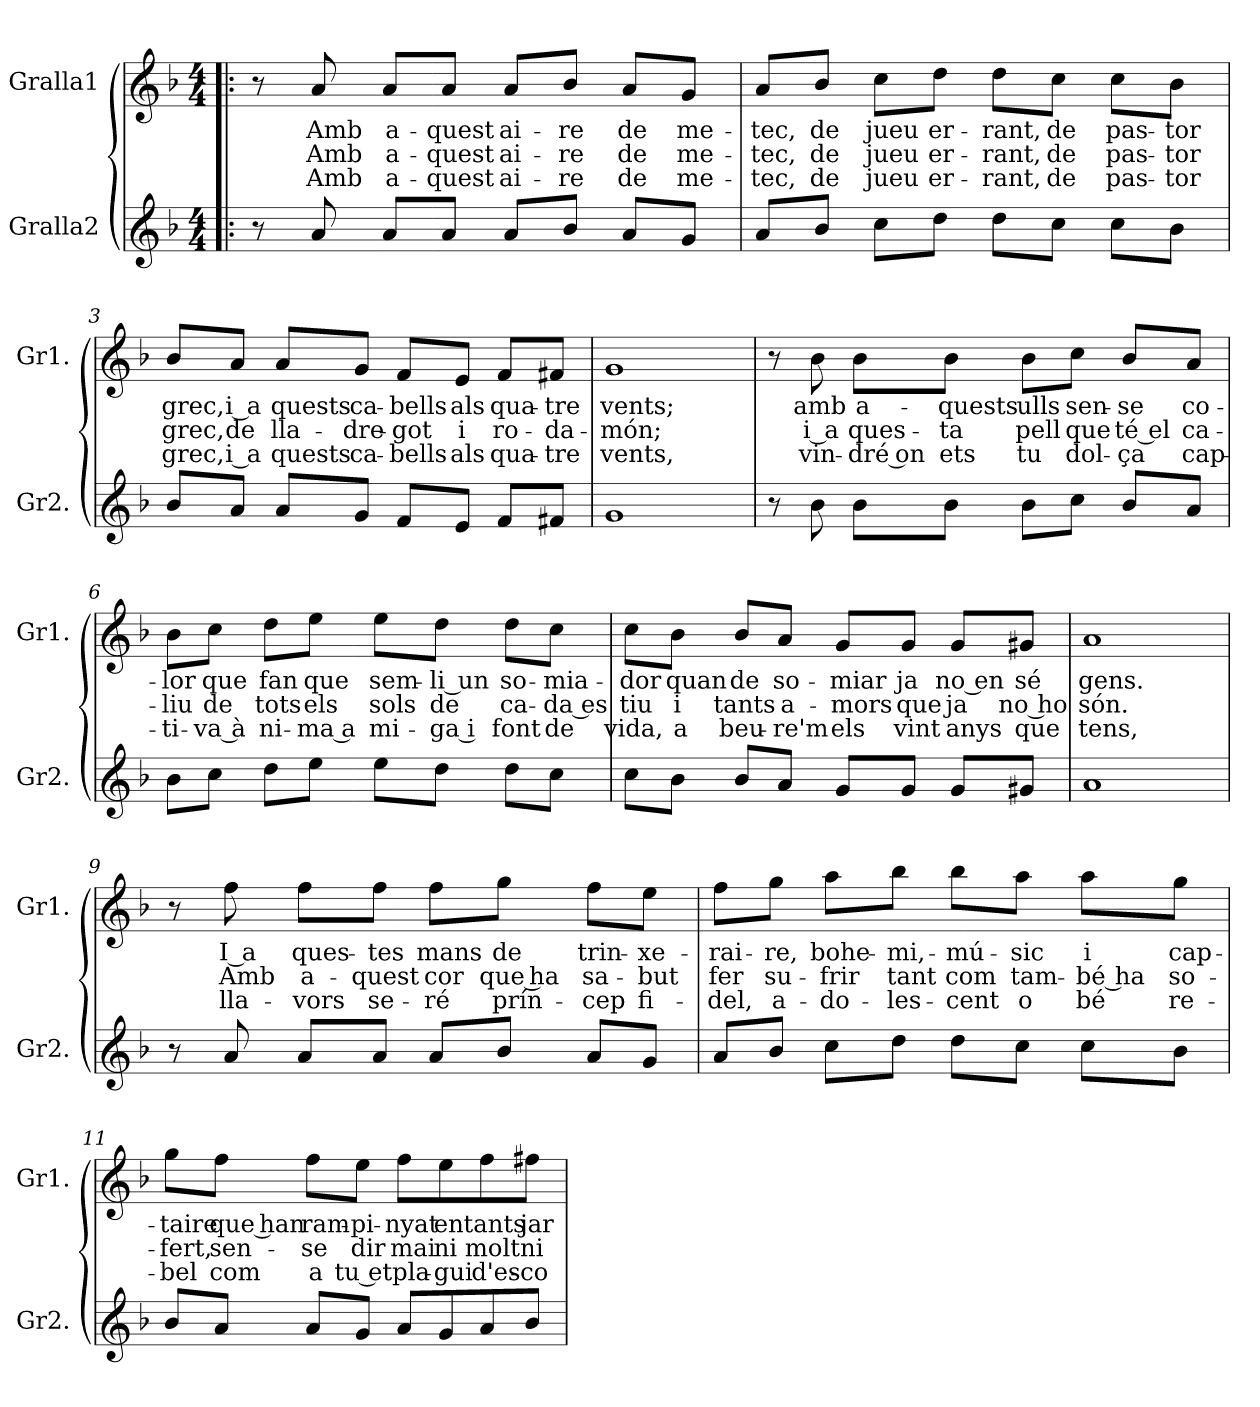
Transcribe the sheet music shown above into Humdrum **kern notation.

**kern	**kern	**text	**text	**text
*part2	*part1	*part1	*part1	*part1
*staff2	*staff1	*staff1	*staff1	*staff1
*I"Gralla2	*I"Gralla1	*	*	*
*I'Gr2.	*I'Gr1.	*	*	*
*clefG2	*clefG2	*	*	*
*k[b-]	*k[b-]	*	*	*
*M4/4	*M4/4	*	*	*
*MM80	*MM80	*	*	*
=1!|:	=1!|:	=1!|:	=1!|:	=1!|:
8r	8r	.	.	.
!	!	!LO:LY:b	!LO:LY:b	!LO:LY:b
8a/	8a/	Amb	Amb	Amb
!	!	!LO:LY:b	!LO:LY:b	!LO:LY:b
8a/L	8a/L	a-	a-	a-
!	!	!LO:LY:b	!LO:LY:b	!LO:LY:b
8a/J	8a/J	-quest	-quest	-quest
!	!	!LO:LY:b	!LO:LY:b	!LO:LY:b
8a/L	8a/L	ai-	ai-	ai-
!	!	!LO:LY:b	!LO:LY:b	!LO:LY:b
8b-/J	8b-/J	-re	-re	-re
!	!	!LO:LY:b	!LO:LY:b	!LO:LY:b
8a/L	8a/L	de	de	de
!	!	!LO:LY:b	!LO:LY:b	!LO:LY:b
8g/J	8g/J	me-	me-	me-
=2	=2	=2	=2	=2
!	!	!LO:LY:b	!LO:LY:b	!LO:LY:b
8a/L	8a/L	-tec,	-tec,	-tec,
!	!	!LO:LY:b	!LO:LY:b	!LO:LY:b
8b-/J	8b-/J	de	de	de
!	!	!LO:LY:b	!LO:LY:b	!LO:LY:b
8cc\L	8cc\L	jueu	jueu	jueu
!	!	!LO:LY:b	!LO:LY:b	!LO:LY:b
8dd\J	8dd\J	er-	er-	er-
!	!	!LO:LY:b	!LO:LY:b	!LO:LY:b
8dd\L	8dd\L	-rant,	-rant,	-rant,
!	!	!LO:LY:b	!LO:LY:b	!LO:LY:b
8cc\J	8cc\J	de	de	de
!	!	!LO:LY:b	!LO:LY:b	!LO:LY:b
8cc\L	8cc\L	pas-	pas-	pas-
!	!	!LO:LY:b	!LO:LY:b	!LO:LY:b
8b-\J	8b-\J	-tor	-tor	-tor
=3	=3	=3	=3	=3
!	!	!LO:LY:b	!LO:LY:b	!LO:LY:b
8b-/L	8b-/L	grec,	grec,	grec,
!	!	!LO:LY:b	!LO:LY:b	!LO:LY:b
8a/J	8a/J	i a	de	i a
!	!	!LO:LY:b	!LO:LY:b	!LO:LY:b
8a/L	8a/L	-quests	lla-	-quests
!	!	!LO:LY:b	!LO:LY:b	!LO:LY:b
8g/J	8g/J	ca-	-dre-	ca-
!	!	!LO:LY:b	!LO:LY:b	!LO:LY:b
8f/L	8f/L	-bells	-got	-bells
!	!	!LO:LY:b	!LO:LY:b	!LO:LY:b
8e/J	8e/J	als	i	als
!	!	!LO:LY:b	!LO:LY:b	!LO:LY:b
8f/L	8f/L	qua-	ro-	qua-
!	!	!LO:LY:b	!LO:LY:b	!LO:LY:b
8f#X/J	8f#X/J	-tre	-da-	-tre
=4	=4	=4	=4	=4
!	!	!LO:LY:b	!LO:LY:b	!LO:LY:b
1g	1g	vents;	-món;	vents,
!!LO:LB:g=z
=5	=5	=5	=5	=5
8r	8r	.	.	.
!	!	!LO:LY:b	!LO:LY:b	!LO:LY:b
8b-\	8b-\	amb	i a	vin-
!	!	!LO:LY:b	!LO:LY:b	!LO:LY:b
8b-\L	8b-\L	a-	-ques-	dré on
!	!	!LO:LY:b	!LO:LY:b	!LO:LY:b
8b-\J	8b-\J	-quests	-ta	ets
!	!	!LO:LY:b	!LO:LY:b	!LO:LY:b
8b-\L	8b-\L	ulls	pell	tu
!	!	!LO:LY:b	!LO:LY:b	!LO:LY:b
8cc\J	8cc\J	sen-	que	dol-
!	!	!LO:LY:b	!LO:LY:b	!LO:LY:b
8b-/L	8b-/L	-se	té el	-ça
!	!	!LO:LY:b	!LO:LY:b	!LO:LY:b
8a/J	8a/J	co-	ca-	cap-
=6	=6	=6	=6	=6
!	!	!LO:LY:b	!LO:LY:b	!LO:LY:b
8b-\L	8b-\L	-lor	-liu	-ti-
!	!	!LO:LY:b	!LO:LY:b	!LO:LY:b
8cc\J	8cc\J	que	de	va à
!	!	!LO:LY:b	!LO:LY:b	!LO:LY:b
8dd\L	8dd\L	fan	tots	-ni-
!	!	!LO:LY:b	!LO:LY:b	!LO:LY:b
8ee\J	8ee\J	que	els	ma a
!	!	!LO:LY:b	!LO:LY:b	!LO:LY:b
8ee\L	8ee\L	sem-	sols	-mi-
!	!	!LO:LY:b	!LO:LY:b	!LO:LY:b
8dd\J	8dd\J	li un	de	ga i
!	!	!LO:LY:b	!LO:LY:b	!LO:LY:b
8dd\L	8dd\L	so-	ca-	font
!	!	!LO:LY:b	!LO:LY:b	!LO:LY:b
8cc\J	8cc\J	-mia-	da es	de
!!LO:LB:g=z
=7	=7	=7	=7	=7
!	!	!LO:LY:b	!LO:LY:b	!LO:LY:b
8cc\L	8cc\L	-dor	-tiu	vida,
!	!	!LO:LY:b	!LO:LY:b	!LO:LY:b
8b-\J	8b-\J	quan	i	a
!	!	!LO:LY:b	!LO:LY:b	!LO:LY:b
8b-/L	8b-/L	de	tants	beu-
!	!	!LO:LY:b	!LO:LY:b	!LO:LY:b
8a/J	8a/J	so-	a-	-re'm
!	!	!LO:LY:b	!LO:LY:b	!LO:LY:b
8g/L	8g/L	-miar	-mors	els
!	!	!LO:LY:b	!LO:LY:b	!LO:LY:b
8g/J	8g/J	ja	que	vint
!	!	!LO:LY:b	!LO:LY:b	!LO:LY:b
8g/L	8g/L	no en	ja	anys
!	!	!LO:LY:b	!LO:LY:b	!LO:LY:b
8g#X/J	8g#X/J	sé	no ho	que
=8	=8	=8	=8	=8
!	!	!LO:LY:b	!LO:LY:b	!LO:LY:b
1a	1a	gens.	són.	tens,
=9	=9	=9	=9	=9
8r	8r	.	.	.
!	!	!LO:LY:b	!LO:LY:b	!LO:LY:b
8a/	8ff\	I a	Amb	lla-
!	!	!LO:LY:b	!LO:LY:b	!LO:LY:b
8a/L	8ff\L	-ques-	a-	-vors
!	!	!LO:LY:b	!LO:LY:b	!LO:LY:b
8a/J	8ff\J	-tes	-quest	se-
!	!	!LO:LY:b	!LO:LY:b	!LO:LY:b
8a/L	8ff\L	mans	cor	-ré
!	!	!LO:LY:b	!LO:LY:b	!LO:LY:b
8b-/J	8gg\J	de	que ha	prín-
!	!	!LO:LY:b	!LO:LY:b	!LO:LY:b
8a/L	8ff\L	trin-	sa-	-cep
!	!	!LO:LY:b	!LO:LY:b	!LO:LY:b
8g/J	8ee\J	-xe-	-but	fi-
!!LO:LB:g=z
=10	=10	=10	=10	=10
!	!	!LO:LY:b	!LO:LY:b	!LO:LY:b
8a/L	8ff\L	-rai-	fer	-del,
!	!	!LO:LY:b	!LO:LY:b	!LO:LY:b
8b-/J	8gg\J	-re,	su-	a-
!	!	!LO:LY:b	!LO:LY:b	!LO:LY:b
8cc\L	8aa\L	bohe-	-frir	-do-
!	!	!LO:LY:b	!LO:LY:b	!LO:LY:b
8dd\J	8bb-\J	-mi,-	tant	-les-
!	!	!LO:LY:b	!LO:LY:b	!LO:LY:b
8dd\L	8bb-\L	-mú-	com	-cent
!	!	!LO:LY:b	!LO:LY:b	!LO:LY:b
8cc\J	8aa\J	-sic	tam-	o
!	!	!LO:LY:b	!LO:LY:b	!LO:LY:b
8cc\L	8aa\L	i	bé ha	bé
!	!	!LO:LY:b	!LO:LY:b	!LO:LY:b
8b-\J	8gg\J	cap-	so-	re-
=11	=11	=11	=11	=11
!	!	!LO:LY:b	!LO:LY:b	!LO:LY:b
8b-/L	8gg\L	-taire	-fert,	-bel
!	!	!LO:LY:b	!LO:LY:b	!LO:LY:b
8a/J	8ff\J	que han	sen-	com
!	!	!LO:LY:b	!LO:LY:b	!LO:LY:b
8a/L	8ff\L	ram-	-se	a
!	!	!LO:LY:b	!LO:LY:b	!LO:LY:b
8g/J	8ee\J	-pi-	dir	tu et
!	!	!LO:LY:b	!LO:LY:b	!LO:LY:b
8a/L	8ff\L	-nyat	mai	pla-
!	!	!LO:LY:b	!LO:LY:b	!LO:LY:b
8g/	8ee\	en	ni	-gui
!	!	!LO:LY:b	!LO:LY:b	!LO:LY:b
8a/	8ff\	tants	molt	d'es-
!	!	!LO:LY:b	!LO:LY:b	!LO:LY:b
8b-/J	8ff#X\J	jar-	ni	-co-
=	=	=	=	=
*-	*-	*-	*-	*-
